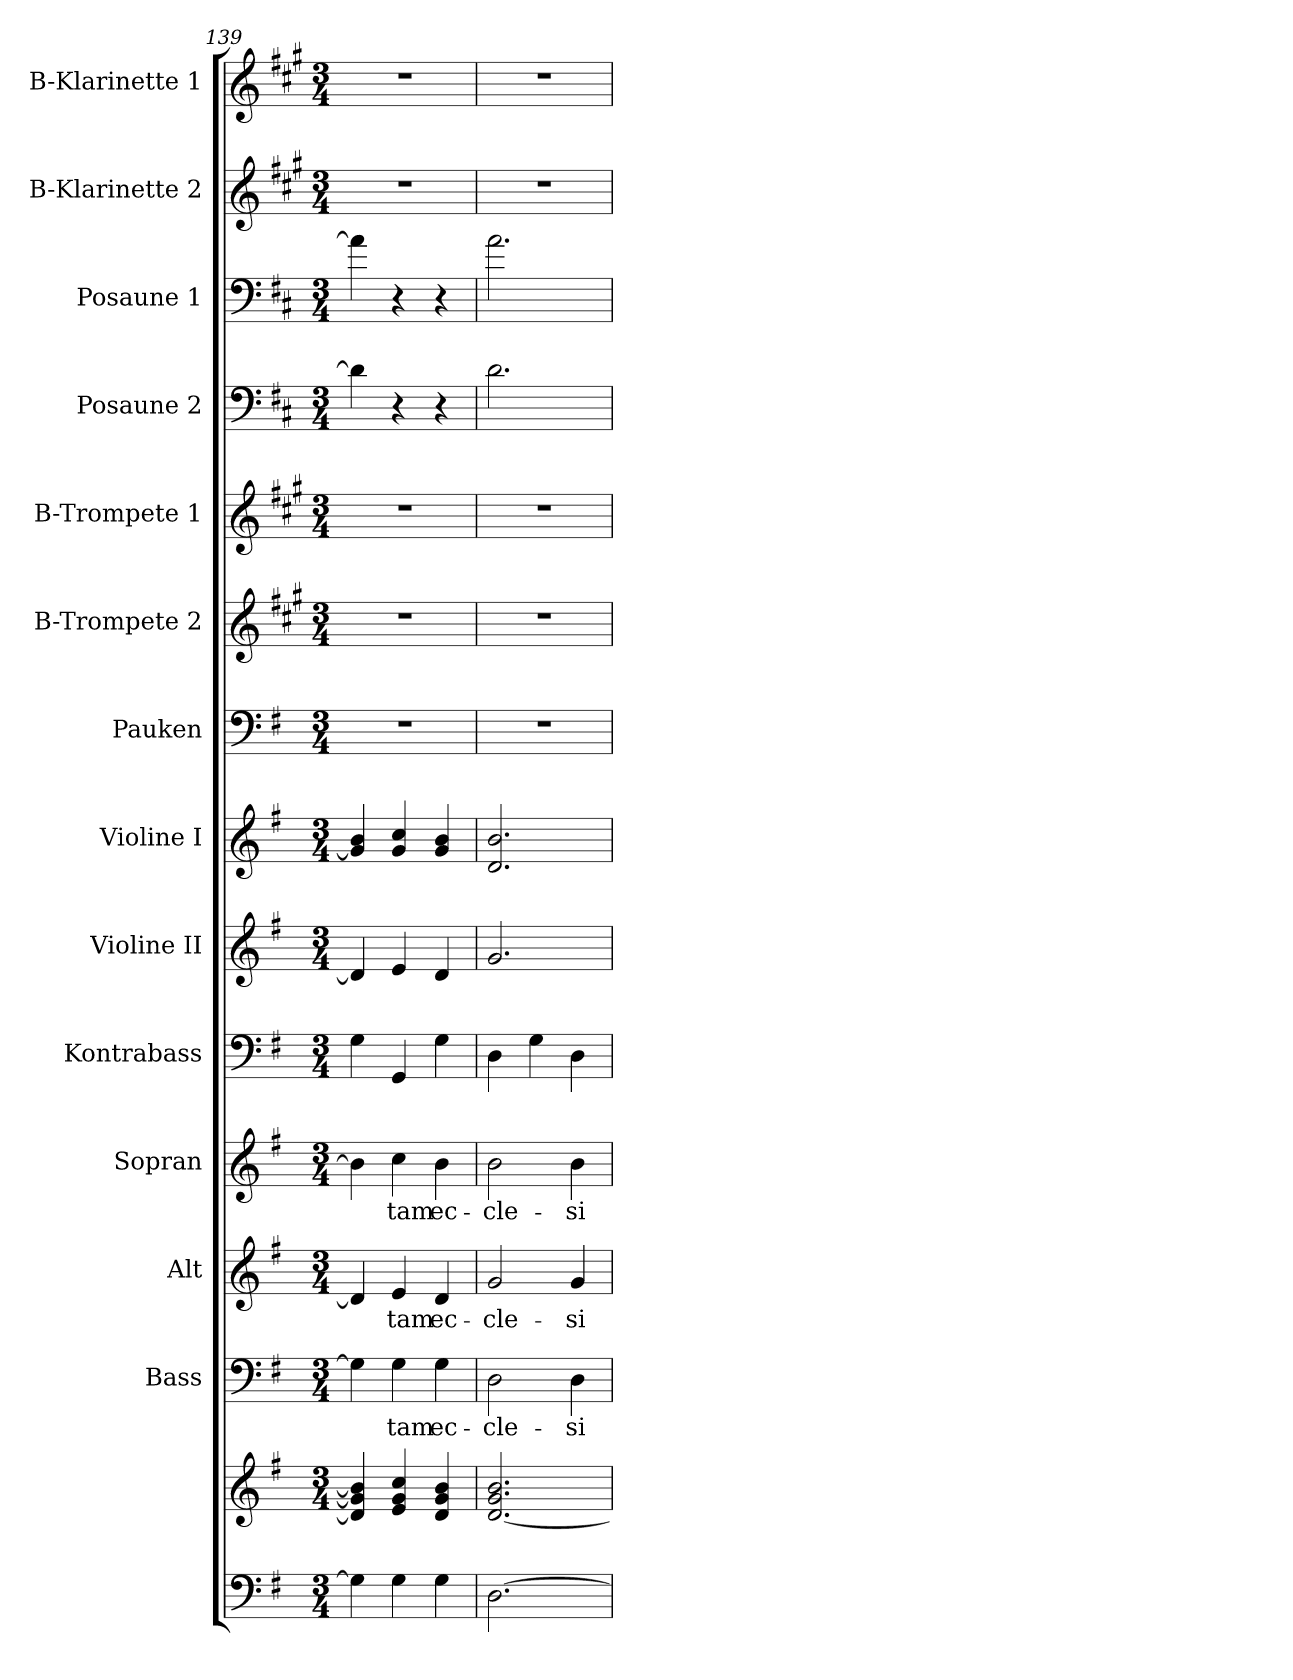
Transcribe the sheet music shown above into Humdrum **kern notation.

**kern	**kern	**kern	**text	**kern	**text	**kern	**text	**kern	**kern	**kern	**kern	**kern	**kern	**kern	**kern	**kern	**kern
*part14	*part14	*part13	*part13	*part12	*part12	*part11	*part11	*part10	*part9	*part8	*part7	*part6	*part5	*part4	*part3	*part2	*part1
*staff15	*staff14	*staff13	*staff13	*staff12	*staff12	*staff11	*staff11	*staff10	*staff9	*staff8	*staff7	*staff6	*staff5	*staff4	*staff3	*staff2	*staff1
*	*	*I"Bass	*	*I"Alt	*	*I"Sopran	*	*I"Kontrabass	*I"Violine II	*I"Violine I	*I"Pauken	*I"B-Trompete 2	*I"B-Trompete 1	*I"Posaune 2	*I"Posaune 1	*I"B-Klarinette 2	*I"B-Klarinette 1
*	*	*I'B.	*	*I'A.	*	*I'S.	*	*I'Kb.	*I'Vl. II	*I'Vl. I	*I'Pk.	*I'B Trp. 2	*I'B Trp. 1	*I'Pos. 2	*I'Pos. 1	*I'B Kl. 2	*I'B Kl. 1
*clefF4	*clefG2	*clefF4	*	*clefG2	*	*clefG2	*	*clefF4	*clefG2	*clefG2	*clefF4	*clefG2	*clefG2	*clefF4	*clefF4	*clefG2	*clefG2
*	*	*	*	*	*	*	*	*ITrd7c12	*	*	*	*ITrd1c2	*ITrd1c2	*ITrd4c7	*ITrd4c7	*ITrd1c2	*ITrd1c2
*k[f#]	*k[f#]	*k[f#]	*	*k[f#]	*	*k[f#]	*	*k[f#]	*k[f#]	*k[f#]	*k[f#]	*k[f#]	*k[f#]	*k[f#]	*k[f#]	*k[f#]	*k[f#]
*G:	*G:	*G:	*	*G:	*	*G:	*	*G:	*G:	*G:	*G:	*G:	*G:	*G:	*G:	*G:	*G:
*M3/4	*M3/4	*M3/4	*	*M3/4	*	*M3/4	*	*M3/4	*M3/4	*M3/4	*M3/4	*M3/4	*M3/4	*M3/4	*M3/4	*M3/4	*M3/4
=139	=139	=139	=139	=139	=139	=139	=139	=139	=139	=139	=139	=139	=139	=139	=139	=139	=139
4G\]	4d/] 4g/] 4b/]	4G\]	.	4d/]	.	4b\]	.	4GG\	4d/]	4g/] 4b/	2.r	2.r	2.r	4G\]	4d\]	2.r	2.r
!	!	!	!LO:LY:b	!	!LO:LY:b	!	!LO:LY:b	!	!	!	!	!	!	!	!	!	!
4G\	4e/ 4g/ 4cc/	4G\	-tam	4e/	-tam	4cc\	-tam	4GGG/	4e/	4g/ 4cc/	.	.	.	4r	4r	.	.
!	!	!	!LO:LY:b	!	!LO:LY:b	!	!LO:LY:b	!	!	!	!	!	!	!	!	!	!
4G\	4d/ 4g/ 4b/	4G\	ec-	4d/	ec-	4b\	ec-	4GG\	4d/	4g/ 4b/	.	.	.	4r	4r	.	.
=140	=140	=140	=140	=140	=140	=140	=140	=140	=140	=140	=140	=140	=140	=140	=140	=140	=140
!	!	!	!LO:LY:b	!	!LO:LY:b	!	!LO:LY:b	!	!	!	!	!	!	!	!	!	!
[2.D\	[2.d/ 2.g/ 2.b/	2D\	-cle-	2g/	-cle-	2b\	-cle-	4DD\	2.g/	2.d/ 2.b/	2.r	2.r	2.r	2.G\	2.d\	2.r	2.r
.	.	.	.	.	.	.	.	4GG\	.	.	.	.	.	.	.	.	.
!	!	!	!LO:LY:b	!	!LO:LY:b	!	!LO:LY:b	!	!	!	!	!	!	!	!	!	!
.	.	4D\	-si-	4g/	-si-	4b\	-si-	4DD\	.	.	.	.	.	.	.	.	.
=	=	=	=	=	=	=	=	=	=	=	=	=	=	=	=	=	=
*-	*-	*-	*-	*-	*-	*-	*-	*-	*-	*-	*-	*-	*-	*-	*-	*-	*-
